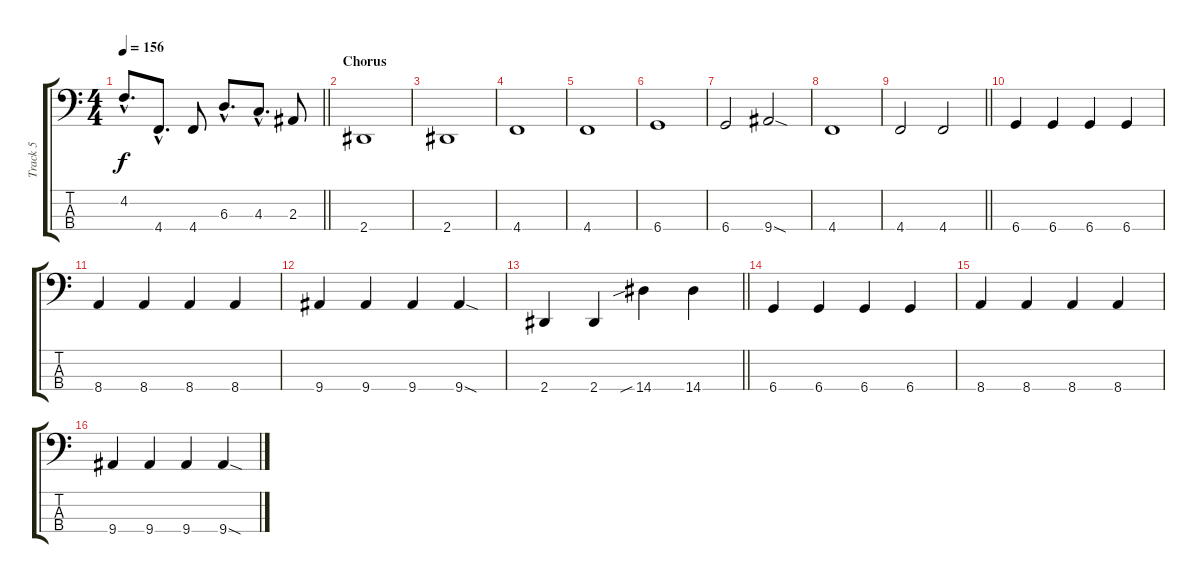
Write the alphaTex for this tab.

\track ("Track 5" "Track 5") {instrument electricbassfinger}
\staff {score tabs}
\tuning (Gb2 Db2 Ab1 Db1) {hide}
\ts (4 4)
\tempo 156
\clef f4
\barLineRight lightlight
\ks c
4.2{hac}.8{d dy f} 4.4{hac}.8{d} 4.4.8 6.3{hac}.8{d} 4.3{hac}.8{d} 2.3.8 |
\section ("" "Chorus")
2.4.1 |
2.4.1 |
4.4.1 |
4.4.1 |
6.4.1 |
6.4.2 9.4{sod}.2 |
4.4.1 |
\barLineRight lightlight
4.4.2 4.4.2 |
6.4.4 6.4.4 6.4.4 6.4.4 |
8.4.4 8.4.4 8.4.4 8.4.4 |
9.4.4 9.4.4 9.4.4 9.4{sod}.4 |
\barLineRight lightlight
2.4.4 2.4.4 14.4{sib}.4 14.4.4 |
6.4.4 6.4.4 6.4.4 6.4.4 |
8.4.4 8.4.4 8.4.4 8.4.4 |
9.4.4 9.4.4 9.4.4 9.4{sod}.4
